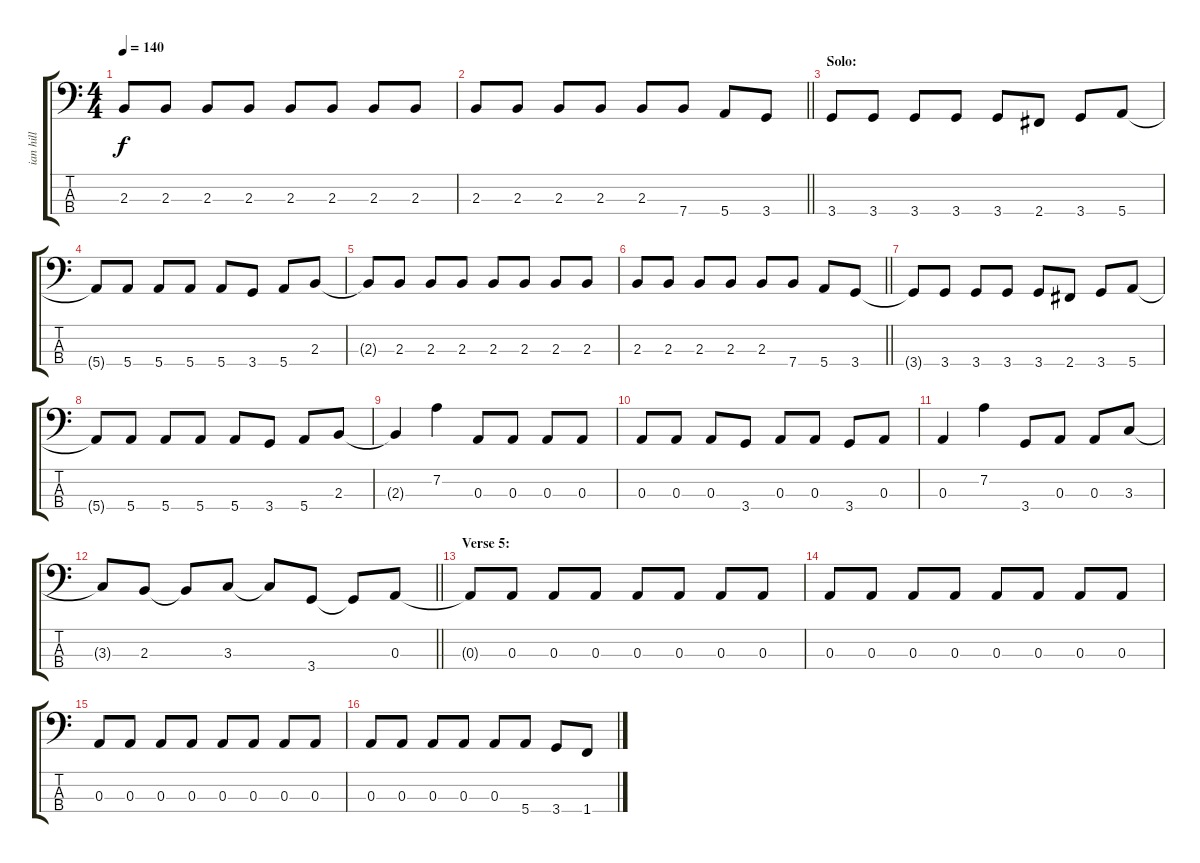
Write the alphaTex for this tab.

\track ("ian hill" "ian hill") {instrument electricbasspick}
\staff {score tabs}
\tuning (G2 D2 A1 E1) {hide}
\ts (4 4)
\tempo 140
\clef f4
\ks c
2.3{t}.8{dy f} 2.3.8 2.3.8 2.3.8 2.3.8 2.3.8 2.3.8 2.3.8 |
\barLineRight lightlight
2.3.8 2.3.8 2.3.8 2.3.8 2.3.8 7.4.8 5.4.8 3.4.8 |
\section ("" "Solo:")
3.4.8 3.4.8 3.4.8 3.4.8 3.4.8 2.4.8 3.4.8 5.4.8 |
5.4{t}.8 5.4.8 5.4.8 5.4.8 5.4.8 3.4.8 5.4.8 2.3.8 |
2.3{t}.8 2.3.8 2.3.8 2.3.8 2.3.8 2.3.8 2.3.8 2.3.8 |
\barLineRight lightlight
2.3.8 2.3.8 2.3.8 2.3.8 2.3.8 7.4.8 5.4.8 3.4.8 |
3.4{t}.8 3.4.8 3.4.8 3.4.8 3.4.8 2.4.8 3.4.8 5.4.8 |
5.4{t}.8 5.4.8 5.4.8 5.4.8 5.4.8 3.4.8 5.4.8 2.3.8 |
2.3{t}.4 7.2.4 0.3.8 0.3.8 0.3.8 0.3.8 |
0.3.8 0.3.8 0.3.8 3.4.8 0.3.8 0.3.8 3.4.8 0.3.8 |
0.3.4 7.2.4 3.4.8 0.3.8 0.3.8 3.3.8 |
\barLineRight lightlight
3.3{t}.8 2.3.8 2.3{t}.8 3.3.8 3.3{t}.8 3.4.8 3.4{t}.8 0.3.8 |
\section ("" "Verse 5:")
0.3{t}.8 0.3.8 0.3.8 0.3.8 0.3.8 0.3.8 0.3.8 0.3.8 |
0.3.8 0.3.8 0.3.8 0.3.8 0.3.8 0.3.8 0.3.8 0.3.8 |
0.3.8 0.3.8 0.3.8 0.3.8 0.3.8 0.3.8 0.3.8 0.3.8 |
0.3.8 0.3.8 0.3.8 0.3.8 0.3.8 5.4.8 3.4.8 1.4.8
